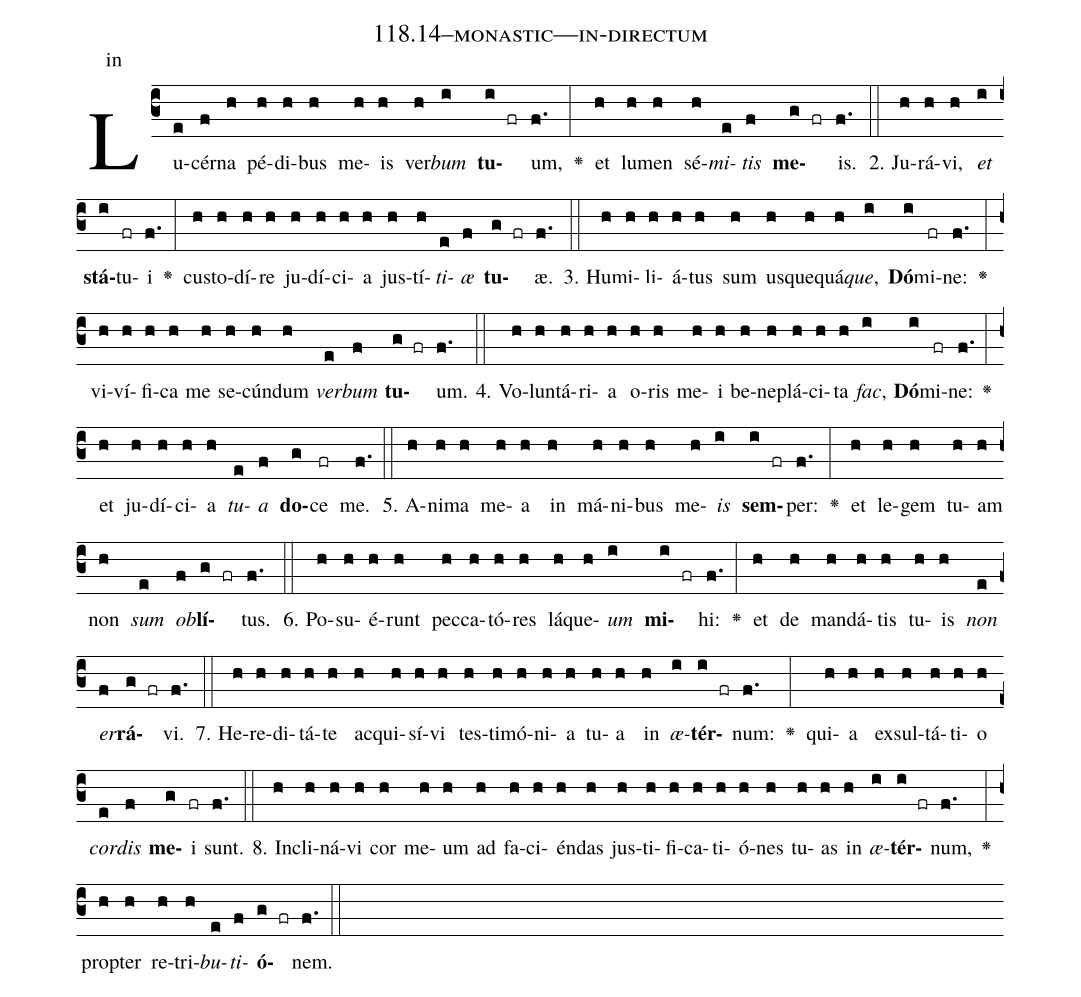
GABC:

name: 118.14--monastic---in-directum;
annotation: in;
%%
(c3)Lu(e)cér(f)na(h) pé(h)di(h)bus(h) me(h)is(h) ver(h)<i>bum</i>(i) <b>tu</b>(i fr)um,(f.) <v>\greheightstar</v>(:) et(h) lu(h)men(h) sé(h)<i>mi</i>(e)<i>tis</i>(f) <b>me</b>(g fr)is.(f.) (::)
2. Ju(h)rá(h)vi,(h) <i>et</i>(i) <b>stá</b>(i)tu(fr)i(f.) <v>\greheightstar</v>(:) cus(h)to(h)dí(h)re(h) ju(h)dí(h)ci(h)a(h) jus(h)tí(h)<i>ti</i>(e)<i>æ</i>(f) <b>tu</b>(g fr)æ.(f.) (::)
3. Hu(h)mi(h)li(h)á(h)tus(h) sum(h) us(h)que(h)quá(h)<i>que</i>,(i) <b>Dó</b>(i)mi(fr)ne:(f.) <v>\greheightstar</v>(:) vi(h)ví(h)fi(h)ca(h) me(h) se(h)cún(h)dum(h) <i>ver</i>(e)<i>bum</i>(f) <b>tu</b>(g fr)um.(f.) (::)
4. Vo(h)lun(h)tá(h)ri(h)a(h) o(h)ris(h) me(h)i(h) be(h)ne(h)plá(h)ci(h)ta(h) <i>fac</i>,(i) <b>Dó</b>(i)mi(fr)ne:(f.) <v>\greheightstar</v>(:) et(h) ju(h)dí(h)ci(h)a(h) <i>tu</i>(e)<i>a</i>(f) <b>do</b>(g)ce(fr) me.(f.) (::)
5. A(h)ni(h)ma(h) me(h)a(h) in(h) má(h)ni(h)bus(h) me(h)<i>is</i>(i) <b>sem</b>(i fr)per:(f.) <v>\greheightstar</v>(:) et(h) le(h)gem(h) tu(h)am(h) non(h) <i>sum</i>(e) <i>ob</i>(f)<b>lí</b>(g fr)tus.(f.) (::)
6. Po(h)su(h)é(h)runt(h) pec(h)ca(h)tó(h)res(h) lá(h)que(h)<i>um</i>(i) <b>mi</b>(i fr)hi:(f.) <v>\greheightstar</v>(:) et(h) de(h) man(h)dá(h)tis(h) tu(h)is(h) <i>non</i>(e) <i>er</i>(f)<b>rá</b>(g fr)vi.(f.) (::)
7. He(h)re(h)di(h)tá(h)te(h) ac(h)qui(h)sí(h)vi(h) tes(h)ti(h)mó(h)ni(h)a(h) tu(h)a(h) in(h) <i>æ</i>(i)<b>tér</b>(i fr)num:(f.) <v>\greheightstar</v>(:) qui(h)a(h) ex(h)sul(h)tá(h)ti(h)o(h) <i>cor</i>(e)<i>dis</i>(f) <b>me</b>(g)i(fr) sunt.(f.) (::)
8. In(h)cli(h)ná(h)vi(h) cor(h) me(h)um(h) ad(h) fa(h)ci(h)én(h)das(h) jus(h)ti(h)fi(h)ca(h)ti(h)ó(h)nes(h) tu(h)as(h) in(h) <i>æ</i>(i)<b>tér</b>(i fr)num,(f.) <v>\greheightstar</v>(:) prop(h)ter(h) re(h)tri(h)<i>bu</i>(e)<i>ti</i>(f)<b>ó</b>(g fr)nem.(f.) (::)
